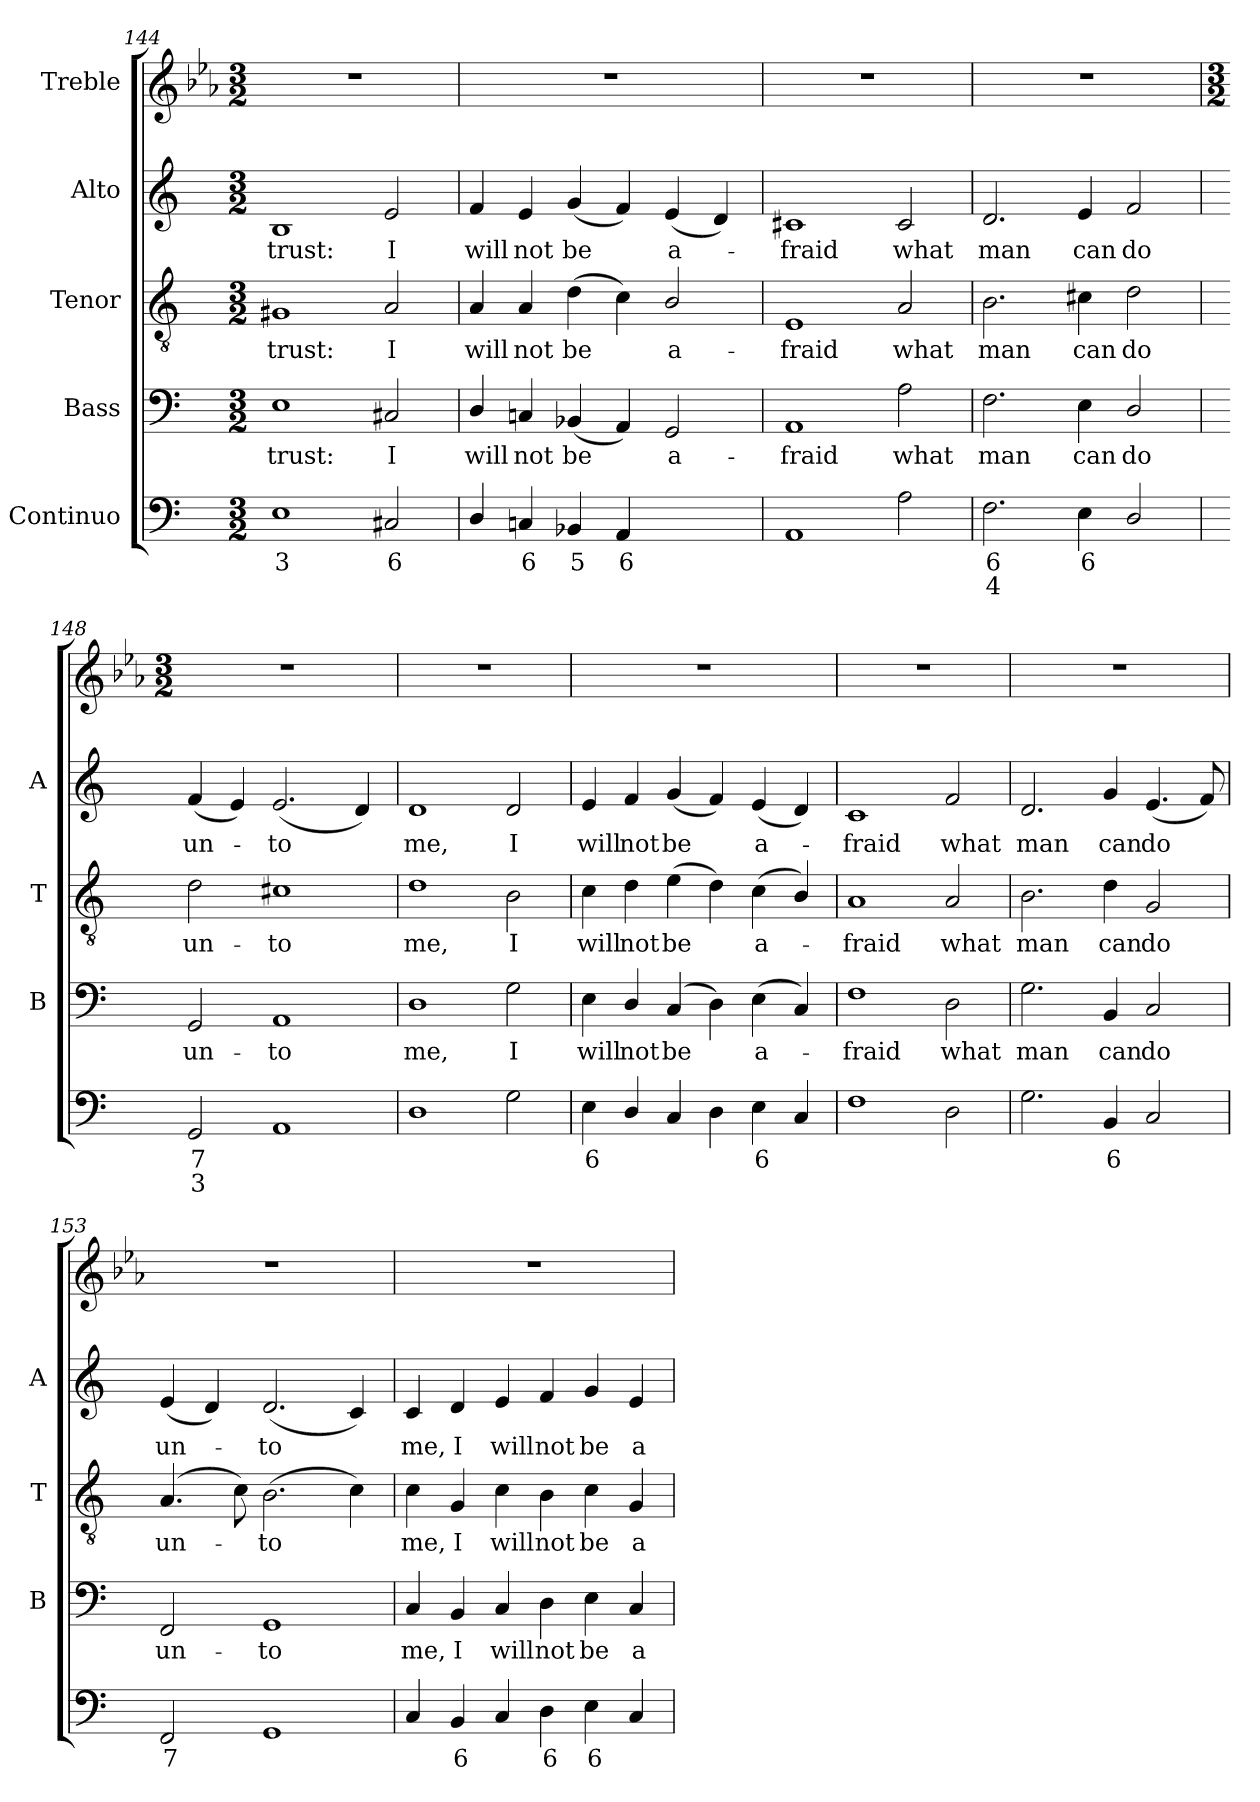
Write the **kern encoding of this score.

**kern	**text	**text	**kern	**text	**kern	**text	**kern	**text	**kern
*part5	*part5	*part5	*part4	*part4	*part3	*part3	*part2	*part2	*part1
*staff5	*staff5	*staff5	*staff4	*staff4	*staff3	*staff3	*staff2	*staff2	*staff1
*I"Continuo	*	*	*I"Bass	*	*I"Tenor	*	*I"Alto	*	*I"Treble
*	*	*	*I'B	*	*I'T	*	*I'A	*	*
*clefF4	*	*	*clefF4	*	*clefGv2	*	*clefG2	*	*clefG2
*k[]	*	*	*k[]	*	*k[]	*	*k[]	*	*k[b-e-a-]
*C:	*	*	*C:	*	*C:	*	*C:	*	*E-:
*M3/2	*	*	*M3/2	*	*M3/2	*	*M3/2	*	*M3/2
=144	=144	=144	=144	=144	=144	=144	=144	=144	=144
!	!LO:LY:b	!	!	!LO:LY:b	!	!LO:LY:b	!	!LO:LY:b	!
1E	3	.	1E	trust:	1G#X	trust:	1B	trust:	1.r
!	!LO:LY:b	!	!	!LO:LY:b	!	!LO:LY:b	!	!LO:LY:b	!
2C#X/	6	.	2C#X/	I	2A/	I	2e/	I	.
=145	=145	=145	=145	=145	=145	=145	=145	=145	=145
!	!	!	!	!LO:LY:b	!	!LO:LY:b	!	!LO:LY:b	!
4D/	.	.	4D/	will	4A/	will	4f/	will	1.r
!	!LO:LY:b	!	!	!LO:LY:b	!	!LO:LY:b	!	!LO:LY:b	!
4Cn/	6	.	4Cn/	not	4A/	not	4e/	not	.
!	!LO:LY:b	!	!	!LO:LY:b	!	!LO:LY:b	!	!LO:LY:b	!
4BB-X/	5	.	(<4BB-X/	be	(>4d\	be	(<4g/	be	.
!	!LO:LY:b	!	!	!	!	!	!	!	!
4AA/	6	.	4AA/)	.	4c\)	.	4f/)	.	.
!	!LO:LY:b	!LO:LY:b	!	!LO:LY:b	!	!LO:LY:b	!	!LO:LY:b	!
[4GG/yy	6	3	2GG/	a-	2B/	a-	(<4e/	a-	.
!	!LO:LY:b	!	!	!	!	!	!	!	!
4GG/yy]	5	.	.	.	.	.	4d/)	.	.
=146	=146	=146	=146	=146	=146	=146	=146	=146	=146
!	!	!	!	!LO:LY:b	!	!LO:LY:b	!	!LO:LY:b	!
1AA	.	.	1AA	-fraid	1E	-fraid	1c#X	fraid	1.r
!	!	!	!	!LO:LY:b	!	!LO:LY:b	!	!LO:LY:b	!
2A\	.	.	2A\	what	2A/	what	2c#/	what	.
!!LO:LB:g=z
=147	=147	=147	=147	=147	=147	=147	=147	=147	=147
!	!LO:LY:b	!LO:LY:b	!	!LO:LY:b	!	!LO:LY:b	!	!LO:LY:b	!
2.F\	6	4	2.F\	man	2.B\	man	2.d/	man	1.r
!	!LO:LY:b	!	!	!LO:LY:b	!	!LO:LY:b	!	!LO:LY:b	!
4E\	6	.	4E\	can	4c#X\	can	4e/	can	.
!	!	!	!	!LO:LY:b	!	!LO:LY:b	!	!LO:LY:b	!
2D/	.	.	2D/	do	2d\	do	2f/	do	.
!!LO:LB:g=z
=148	=148	=148	=148	=148	=148	=148	=148	=148	=148
*	*	*	*	*	*	*	*	*	*M3/2
!	!LO:LY:b	!LO:LY:b	!	!LO:LY:b	!	!LO:LY:b	!	!LO:LY:b	!
2GG/	7	3	2GG/	un-	2d\	un-	(<4f/	un-	1.r
.	.	.	.	.	.	.	4e/)	.	.
!	!	!	!	!LO:LY:b	!	!LO:LY:b	!	!LO:LY:b	!
1AA	.	.	1AA	-to	1c#X	-to	(<2.e/	to	.
.	.	.	.	.	.	.	4d/)	.	.
=149	=149	=149	=149	=149	=149	=149	=149	=149	=149
!	!	!	!	!LO:LY:b	!	!LO:LY:b	!	!LO:LY:b	!
1D	.	.	1D	me,	1d	me,	1d	me,	1.r
!	!	!	!	!LO:LY:b	!	!LO:LY:b	!	!LO:LY:b	!
2G\	.	.	2G\	I	2B\	I	2d/	I	.
=150	=150	=150	=150	=150	=150	=150	=150	=150	=150
!	!LO:LY:b	!	!	!LO:LY:b	!	!LO:LY:b	!	!LO:LY:b	!
4E\	6	.	4E\	will	4c\	will	4e/	will	1.r
!	!	!	!	!LO:LY:b	!	!LO:LY:b	!	!LO:LY:b	!
4D/	.	.	4D/	not	4d\	not	4f/	not	.
!	!	!	!	!LO:LY:b	!	!LO:LY:b	!	!LO:LY:b	!
4C/	.	.	(<4C/	be	(>4e\	be	(<4g/	be	.
4D\	.	.	4D\)	.	4d\)	.	4f/)	.	.
!	!LO:LY:b	!	!	!LO:LY:b	!	!LO:LY:b	!	!LO:LY:b	!
4E\	6	.	(<4E\	a-	(<4c\	a-	(<4e/	a-	.
4C/	.	.	4C/)	.	4B/)	.	4d/)	.	.
=151	=151	=151	=151	=151	=151	=151	=151	=151	=151
!	!	!	!	!LO:LY:b	!	!LO:LY:b	!	!LO:LY:b	!
1F	.	.	1F	fraid	1A	fraid	1c	fraid	1.r
!	!	!	!	!LO:LY:b	!	!LO:LY:b	!	!LO:LY:b	!
2D\	.	.	2D\	what	2A/	what	2f/	what	.
=152	=152	=152	=152	=152	=152	=152	=152	=152	=152
!	!	!	!	!LO:LY:b	!	!LO:LY:b	!	!LO:LY:b	!
2.G\	.	.	2.G\	man	2.B\	man	2.d/	man	1.r
!	!LO:LY:b	!	!	!LO:LY:b	!	!LO:LY:b	!	!LO:LY:b	!
4BB/	6	.	4BB/	can	4d\	can	4g/	can	.
!	!	!	!	!LO:LY:b	!	!LO:LY:b	!	!LO:LY:b	!
2C/	.	.	2C/	do	2G/	do	(<4.e/	do	.
.	.	.	.	.	.	.	8f/)	.	.
=153	=153	=153	=153	=153	=153	=153	=153	=153	=153
!	!LO:LY:b	!	!	!LO:LY:b	!	!LO:LY:b	!	!LO:LY:b	!
2FF/	7	.	2FF/	un-	(<4.A/	un-	(<4e/	un-	1.r
.	.	.	.	.	.	.	4d/)	.	.
.	.	.	.	.	8c\)	.	.	.	.
!	!	!	!	!LO:LY:b	!	!LO:LY:b	!	!LO:LY:b	!
1GG	.	.	1GG	-to	(>2.B\	to	(<2.d/	to	.
.	.	.	.	.	4c\)	.	4c/)	.	.
=154	=154	=154	=154	=154	=154	=154	=154	=154	=154
!	!	!	!	!LO:LY:b	!	!LO:LY:b	!	!LO:LY:b	!
4C/	.	.	4C/	me,	4c\	me,	4c/	me,	1.r
!	!LO:LY:b	!	!	!LO:LY:b	!	!LO:LY:b	!	!LO:LY:b	!
4BB/	6	.	4BB/	I	4G/	I	4d/	I	.
!	!	!	!	!LO:LY:b	!	!LO:LY:b	!	!LO:LY:b	!
4C/	.	.	4C/	will	4c\	will	4e/	will	.
!	!LO:LY:b	!	!	!LO:LY:b	!	!LO:LY:b	!	!LO:LY:b	!
4D\	6	.	4D\	not	4B\	not	4f/	not	.
!	!LO:LY:b	!	!	!LO:LY:b	!	!LO:LY:b	!	!LO:LY:b	!
4E\	6	.	4E\	be	4c\	be	4g/	be	.
!	!	!	!	!LO:LY:b	!	!LO:LY:b	!	!LO:LY:b	!
4C/	.	.	4C/	a-	4G/	a-	4e/	a-	.
=	=	=	=	=	=	=	=	=	=
*-	*-	*-	*-	*-	*-	*-	*-	*-	*-
